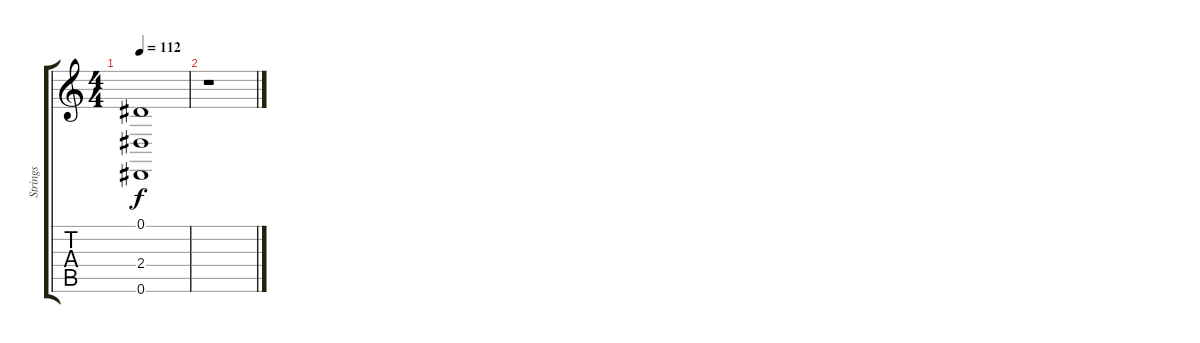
\track ("Strings" "Strings") {instrument stringensemble2}
\staff {score tabs}
\tuning (Eb4 Bb3 Gb3 Db3 Ab2 Eb2) {hide}
\ts (4 4)
\tempo 112
\clef g2
\ks c
(0.1 2.4 0.6).1{dy f volume 5} |
r.1
